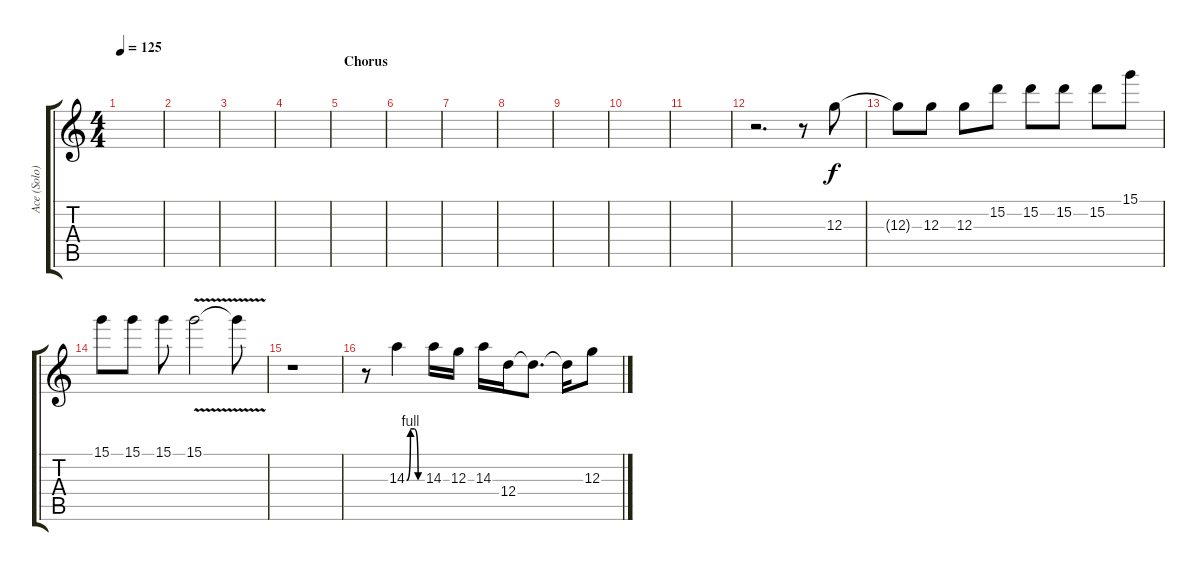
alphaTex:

\track ("Ace (Solo)" "Ace (Solo)") {instrument distortionguitar}
\staff {score tabs}
\tuning (E4 B3 G3 D3 A2 E2) {hide}
\ts (4 4)
\tempo 125
\clef g2
\ks c
|
|
|
|
\section ("" "Chorus")
|
|
|
|
|
|
|
r.2{d} r.8 12.3.8 |
12.3{t}.8 12.3.8 12.3.8 15.2.8 15.2.8 15.2.8 15.2.8 15.1.8 |
15.1.8 15.1.8 15.1.8 15.1{v}.2 15.1{t}.8 |
r.1 |
r.8 14.3{be (custom 0 0 15 4 30 4 45 0 60 0)}.4 14.3.16 12.3.16 14.3.16 12.4.16 12.4{t}.8{d} 12.4{t}.16 12.3.8
